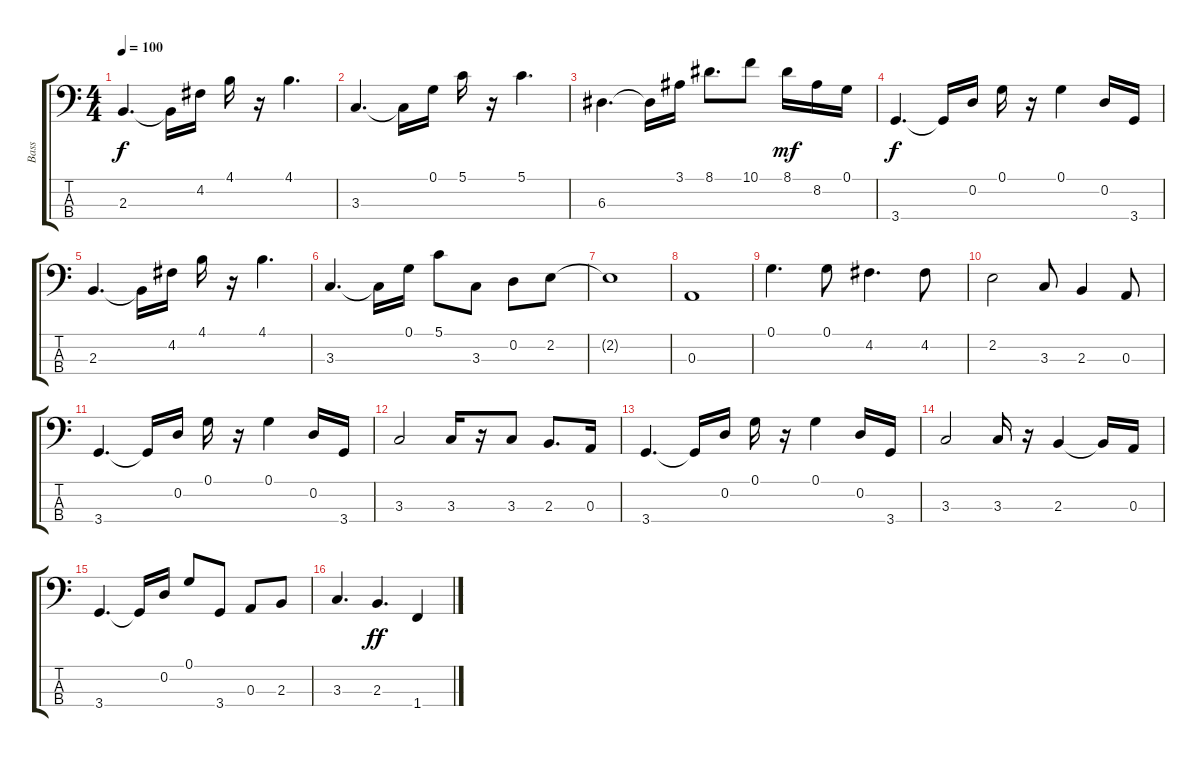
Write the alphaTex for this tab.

\track ("Bass" "Bass") {instrument electricbasspick}
\staff {score tabs}
\tuning (G2 D2 A1 E1) {hide}
\ts (4 4)
\tempo 100
\clef f4
\ks c
2.3.4{d dy f} 2.3{t}.16 4.2.16 4.1.16 r.16 4.1.4{d} |
3.3.4{d} 3.3{t}.16 0.1.16 5.1.16 r.16 5.1.4{d} |
6.3.4{d} 6.3{t}.16 3.1.16 8.1.8{d} 10.1.8 8.1.16{dy mf} 8.2.16 0.1.16 |
3.4.4{d dy f} 3.4{t}.16 0.2.16 0.1.16 r.16 0.1.4 0.2.16 3.4.16 |
2.3.4{d} 2.3{t}.16 4.2.16 4.1.16 r.16 4.1.4{d} |
3.3.4{d} 3.3{t}.16 0.1.16 5.1.8 3.3.8 0.2.8 2.2.8 |
2.2{t}.1 |
0.3.1 |
0.1.4{d} 0.1.8 4.2.4{d} 4.2.8 |
2.2.2 3.3.8 2.3.4 0.3.8 |
3.4.4{d} 3.4{t}.16 0.2.16 0.1.16 r.16 0.1.4 0.2.16 3.4.16 |
3.3.2 3.3.16 r.16 3.3.8 2.3.8{d} 0.3.16 |
3.4.4{d} 3.4{t}.16 0.2.16 0.1.16 r.16 0.1.4 0.2.16 3.4.16 |
3.3.2 3.3.16 r.16 2.3.4 2.3{t}.16 0.3.16 |
3.4.4{d} 3.4{t}.16 0.2.16 0.1.8 3.4.8 0.3.8 2.3.8 |
3.3.4{d} 2.3.4{d dy ff} 1.4.4
